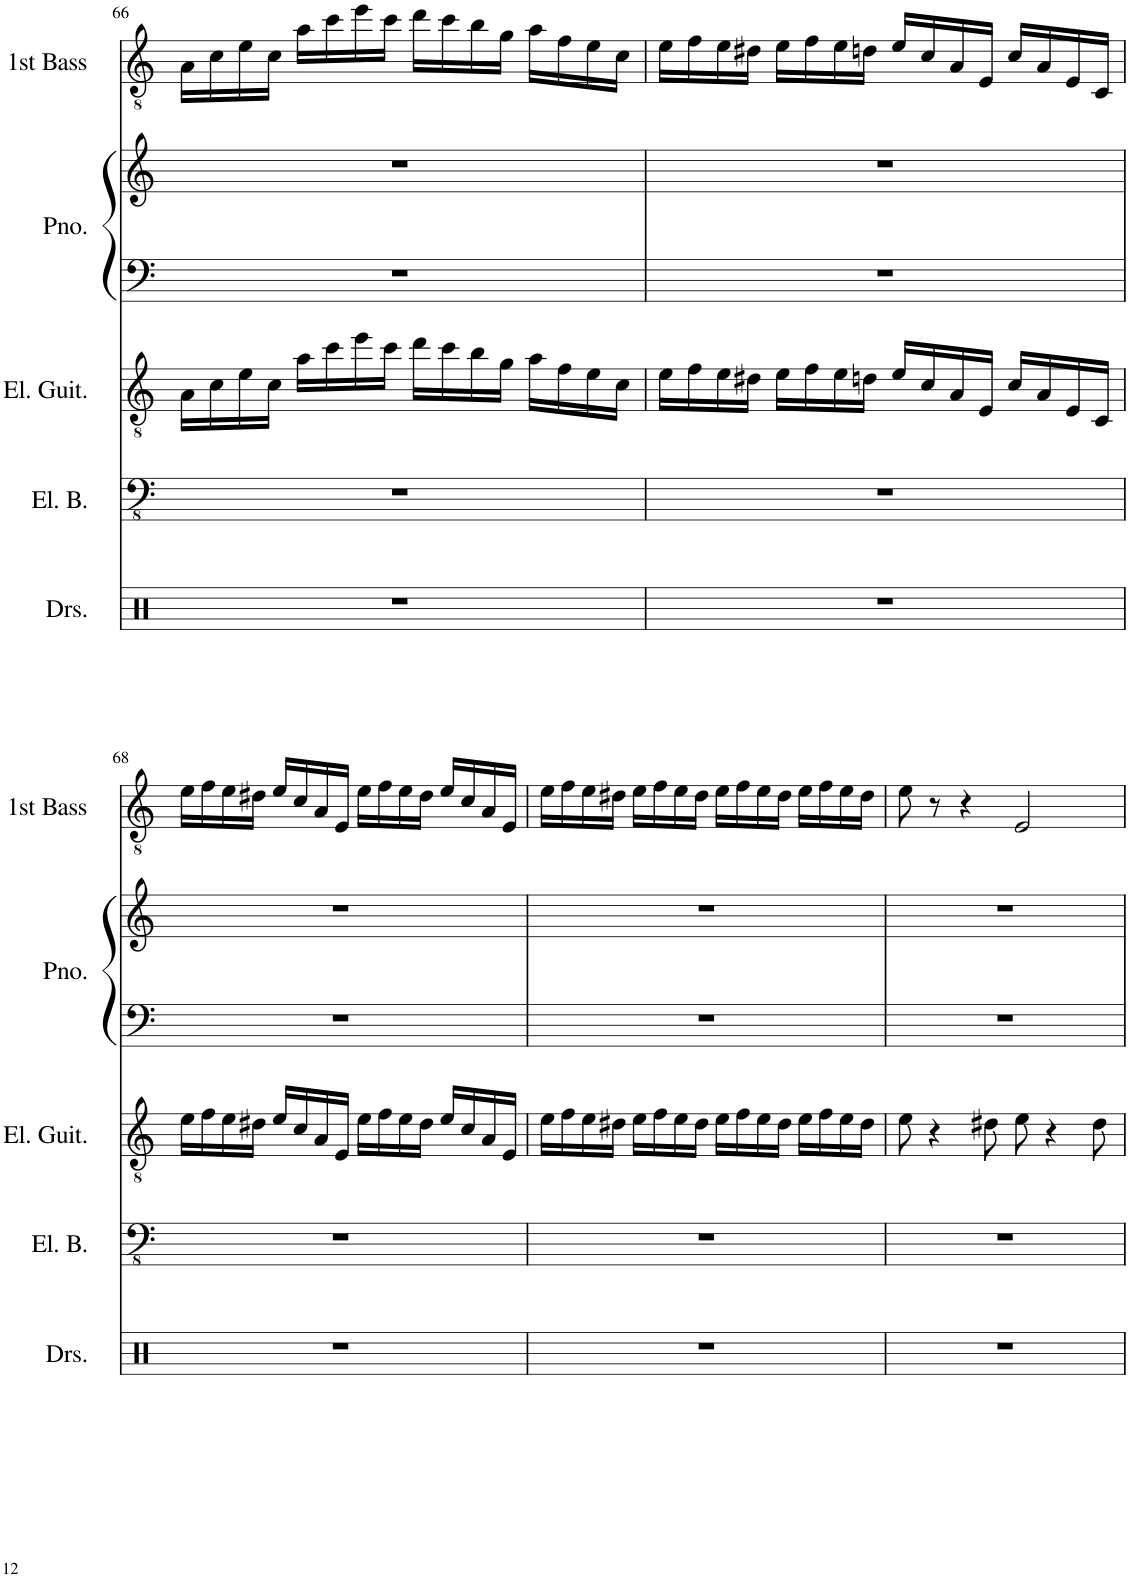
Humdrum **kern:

**kern	**kern	**kern	**kern	**kern	**kern
*part5	*part4	*part3	*part2	*part2	*part1
*staff6	*staff5	*staff4	*staff3	*staff2	*staff1
*I"Drumset	*I"Electric Bass	*I"Electric Guitar	*I"Piano	*	*I"First Bass
*I'Drs.	*I'El. B.	*I'El. Guit.	*I'Pno.	*	*
!!LO:PB:g=z
*clefX	*clefFv4	*clefGv2	*clefF4	*clefG2	*clefGv2
*k[]	*k[]	*k[]	*k[]	*k[]	*k[]
*M4/4	*M4/4	*M4/4	*M4/4	*M4/4	*M4/4
=66	=66	=66	=66	=66	=66
1r	1r	16A\LL	1r	1r	16A\LL
.	.	16c\	.	.	16c\
.	.	16e\	.	.	16e\
.	.	16c\JJ	.	.	16c\JJ
.	.	16a\LL	.	.	16a\LL
.	.	16cc\	.	.	16cc\
.	.	16ee\	.	.	16ee\
.	.	16cc\JJ	.	.	16cc\JJ
.	.	16dd\LL	.	.	16dd\LL
.	.	16cc\	.	.	16cc\
.	.	16b\	.	.	16b\
.	.	16g\JJ	.	.	16g\JJ
.	.	16a\LL	.	.	16a\LL
.	.	16f\	.	.	16f\
.	.	16e\	.	.	16e\
.	.	16c\JJ	.	.	16c\JJ
=67	=67	=67	=67	=67	=67
1r	1r	16e\LL	1r	1r	16e\LL
.	.	16f\	.	.	16f\
.	.	16e\	.	.	16e\
.	.	16d#X\JJ	.	.	16d#X\JJ
.	.	16e\LL	.	.	16e\LL
.	.	16f\	.	.	16f\
.	.	16e\	.	.	16e\
.	.	16dn\JJ	.	.	16dn\JJ
.	.	16e/LL	.	.	16e/LL
.	.	16c/	.	.	16c/
.	.	16A/	.	.	16A/
.	.	16E/JJ	.	.	16E/JJ
.	.	16c/LL	.	.	16c/LL
.	.	16A/	.	.	16A/
.	.	16E/	.	.	16E/
.	.	16C/JJ	.	.	16C/JJ
!!LO:LB:g=z
=68	=68	=68	=68	=68	=68
1r	1r	16e\LL	1r	1r	16e\LL
.	.	16f\	.	.	16f\
.	.	16e\	.	.	16e\
.	.	16d#X\JJ	.	.	16d#X\JJ
.	.	16e/LL	.	.	16e/LL
.	.	16c/	.	.	16c/
.	.	16A/	.	.	16A/
.	.	16E/JJ	.	.	16E/JJ
.	.	16e\LL	.	.	16e\LL
.	.	16f\	.	.	16f\
.	.	16e\	.	.	16e\
.	.	16d#\JJ	.	.	16d#\JJ
.	.	16e/LL	.	.	16e/LL
.	.	16c/	.	.	16c/
.	.	16A/	.	.	16A/
.	.	16E/JJ	.	.	16E/JJ
=69	=69	=69	=69	=69	=69
1r	1r	16e\LL	1r	1r	16e\LL
.	.	16f\	.	.	16f\
.	.	16e\	.	.	16e\
.	.	16d#X\JJ	.	.	16d#X\JJ
.	.	16e\LL	.	.	16e\LL
.	.	16f\	.	.	16f\
.	.	16e\	.	.	16e\
.	.	16d#\JJ	.	.	16d#\JJ
.	.	16e\LL	.	.	16e\LL
.	.	16f\	.	.	16f\
.	.	16e\	.	.	16e\
.	.	16d#\JJ	.	.	16d#\JJ
.	.	16e\LL	.	.	16e\LL
.	.	16f\	.	.	16f\
.	.	16e\	.	.	16e\
.	.	16d#\JJ	.	.	16d#\JJ
=70	=70	=70	=70	=70	=70
1r	1r	8e\	1r	1r	8e\
.	.	4r	.	.	8r
.	.	.	.	.	4r
.	.	8d#X\	.	.	.
.	.	8e\	.	.	2E/
.	.	4r	.	.	.
.	.	8d#\	.	.	.
=	=	=	=	=	=
*-	*-	*-	*-	*-	*-
